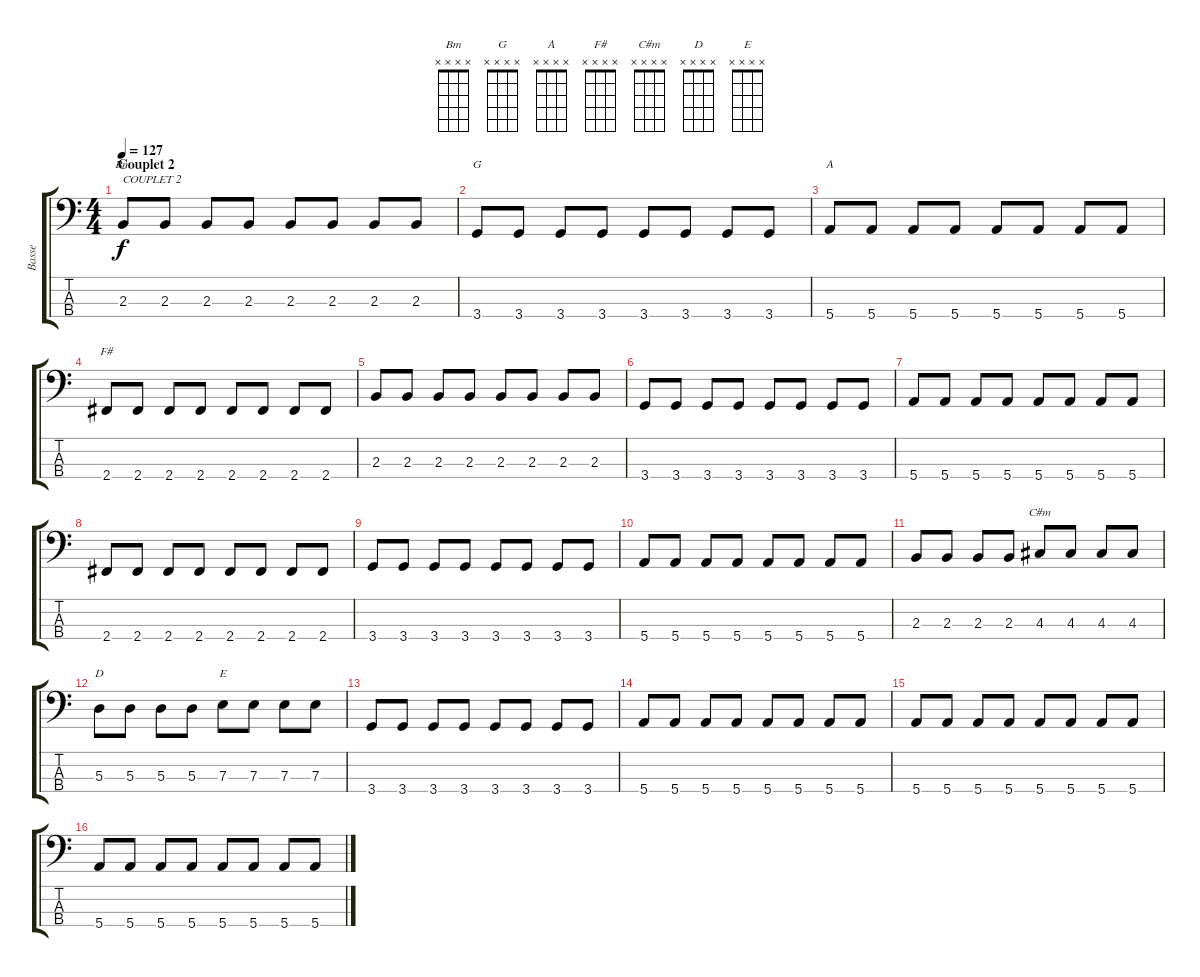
\track ("Basse" "Basse") {instrument electricbassfinger}
\staff {score tabs}
\tuning (G2 D2 A1 E1) {hide}
\chord ("Bm" x x x x)
\chord ("G" x x x x)
\chord ("A" x x x x)
\chord ("F#" x x x x)
\chord ("C#m" x x x x)
\chord ("D" x x x x)
\chord ("E" x x x x)
\ts (4 4)
\section ("" "Couplet 2")
\tempo 127
\clef f4
\ks c
2.3.8{ch "Bm" txt "COUPLET 2" dy f} 2.3.8 2.3.8 2.3.8 2.3.8 2.3.8 2.3.8 2.3.8 |
3.4.8{ch "G"} 3.4.8 3.4.8 3.4.8 3.4.8 3.4.8 3.4.8 3.4.8 |
5.4.8{ch "A"} 5.4.8 5.4.8 5.4.8 5.4.8 5.4.8 5.4.8 5.4.8 |
2.4.8{ch "F#"} 2.4.8 2.4.8 2.4.8 2.4.8 2.4.8 2.4.8 2.4.8 |
2.3.8 2.3.8 2.3.8 2.3.8 2.3.8 2.3.8 2.3.8 2.3.8 |
3.4.8 3.4.8 3.4.8 3.4.8 3.4.8 3.4.8 3.4.8 3.4.8 |
5.4.8 5.4.8 5.4.8 5.4.8 5.4.8 5.4.8 5.4.8 5.4.8 |
2.4.8 2.4.8 2.4.8 2.4.8 2.4.8 2.4.8 2.4.8 2.4.8 |
3.4.8 3.4.8 3.4.8 3.4.8 3.4.8 3.4.8 3.4.8 3.4.8 |
5.4.8 5.4.8 5.4.8 5.4.8 5.4.8 5.4.8 5.4.8 5.4.8 |
2.3.8 2.3.8 2.3.8 2.3.8 4.3.8{ch "C#m"} 4.3.8 4.3.8 4.3.8 |
5.3.8{ch "D"} 5.3.8 5.3.8 5.3.8 7.3.8{ch "E"} 7.3.8 7.3.8 7.3.8 |
3.4.8 3.4.8 3.4.8 3.4.8 3.4.8 3.4.8 3.4.8 3.4.8 |
5.4.8 5.4.8 5.4.8 5.4.8 5.4.8 5.4.8 5.4.8 5.4.8 |
5.4.8 5.4.8 5.4.8 5.4.8 5.4.8 5.4.8 5.4.8 5.4.8 |
5.4.8 5.4.8 5.4.8 5.4.8 5.4.8 5.4.8 5.4.8 5.4.8
